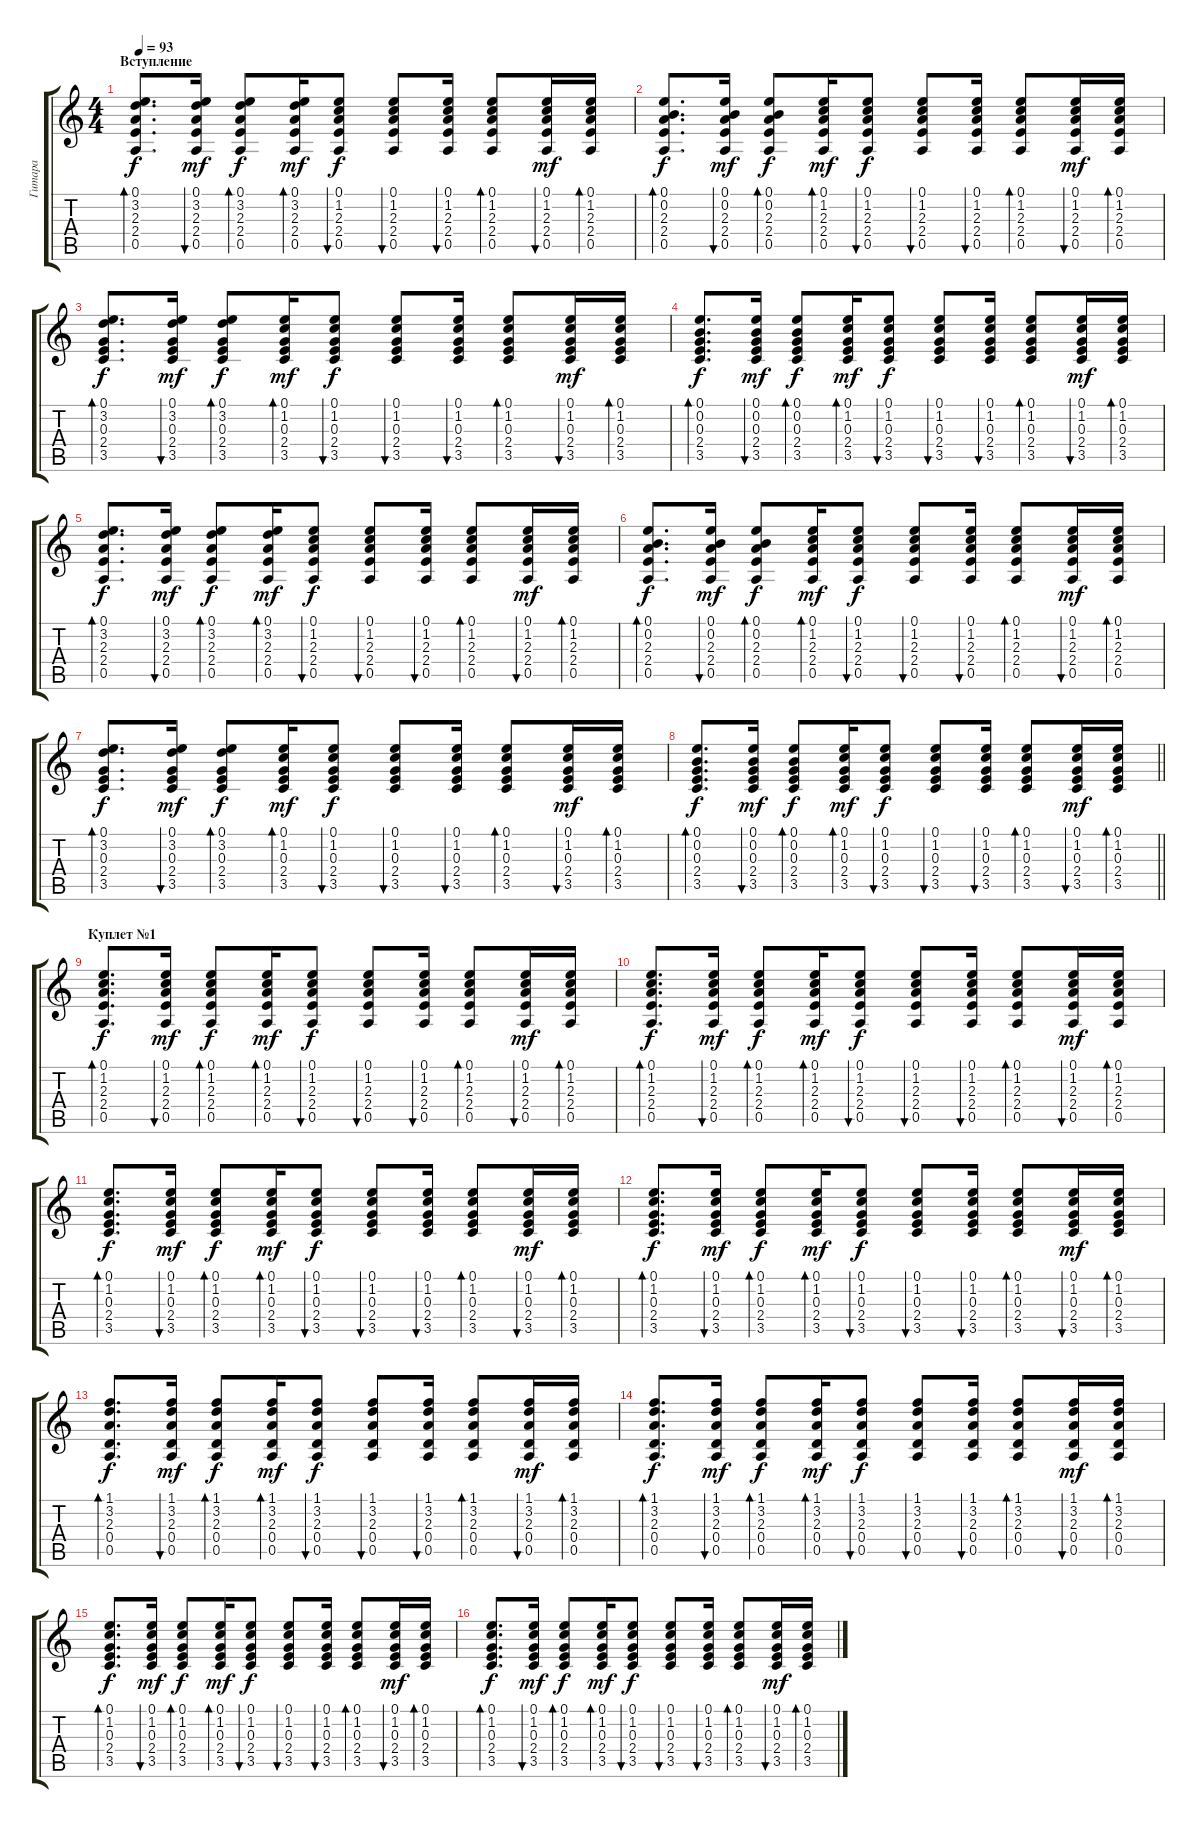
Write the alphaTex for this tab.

\track ("Гитара" "Гитара") {instrument acousticguitarsteel}
\staff {score tabs}
\tuning (E4 B3 G3 D3 A2 E2) {hide}
\ts (4 4)
\section ("" "Вступление")
\tempo 93
\clef g2
\ks c
(0.1 3.2 2.3 2.4 0.5).8{d bd 60 dy f instrument acousticguitarsteel} (0.1 3.2 2.3 2.4 0.5).16{bu 60 dy mf} (0.1 3.2 2.3 2.4 0.5).8{bd 60 dy f} (0.1 3.2 2.3 2.4 0.5).16{bd 60 dy mf} (0.1 1.2 2.3 2.4 0.5).8{bu 60 dy f} (0.1 1.2 2.3 2.4 0.5).8{bu 60} (0.1 1.2 2.3 2.4 0.5).16{bu 60} (0.1 1.2 2.3 2.4 0.5).8{bd 60} (0.1 1.2 2.3 2.4 0.5).16{bu 60 dy mf} (0.1 1.2 2.3 2.4 0.5).16{bd 60} |
(0.1 0.2 2.3 2.4 0.5).8{d bd 60 dy f} (0.1 0.2 2.3 2.4 0.5).16{bu 60 dy mf} (0.1 0.2 2.3 2.4 0.5).8{bd 60 dy f} (0.1 1.2 2.3 2.4 0.5).16{bd 60 dy mf} (0.1 1.2 2.3 2.4 0.5).8{bu 60 dy f} (0.1 1.2 2.3 2.4 0.5).8{bu 60} (0.1 1.2 2.3 2.4 0.5).16{bu 60} (0.1 1.2 2.3 2.4 0.5).8{bd 60} (0.1 1.2 2.3 2.4 0.5).16{bu 60 dy mf} (0.1 1.2 2.3 2.4 0.5).16{bd 60} |
(0.1 3.2 0.3 2.4 3.5).8{d bd 60 dy f} (0.1 3.2 0.3 2.4 3.5).16{bu 60 dy mf} (0.1 3.2 0.3 2.4 3.5).8{bd 60 dy f} (0.1 1.2 0.3 2.4 3.5).16{bd 60 dy mf} (0.1 1.2 0.3 2.4 3.5).8{bu 60 dy f} (0.1 1.2 0.3 2.4 3.5).8{bu 60} (0.1 1.2 0.3 2.4 3.5).16{bu 60} (0.1 1.2 0.3 2.4 3.5).8{bd 60} (0.1 1.2 0.3 2.4 3.5).16{bu 60 dy mf} (0.1 1.2 0.3 2.4 3.5).16{bd 60} |
(0.1 0.2 0.3 2.4 3.5).8{d bd 60 dy f} (0.1 0.2 0.3 2.4 3.5).16{bu 60 dy mf} (0.1 0.2 0.3 2.4 3.5).8{bd 60 dy f} (0.1 1.2 0.3 2.4 3.5).16{bd 60 dy mf} (0.1 1.2 0.3 2.4 3.5).8{bu 60 dy f} (0.1 1.2 0.3 2.4 3.5).8{bu 60} (0.1 1.2 0.3 2.4 3.5).16{bu 60} (0.1 1.2 0.3 2.4 3.5).8{bd 60} (0.1 1.2 0.3 2.4 3.5).16{bu 60 dy mf} (0.1 1.2 0.3 2.4 3.5).16{bd 60} |
(0.1 3.2 2.3 2.4 0.5).8{d bd 60 dy f} (0.1 3.2 2.3 2.4 0.5).16{bu 60 dy mf} (0.1 3.2 2.3 2.4 0.5).8{bd 60 dy f} (0.1 3.2 2.3 2.4 0.5).16{bd 60 dy mf} (0.1 1.2 2.3 2.4 0.5).8{bu 60 dy f} (0.1 1.2 2.3 2.4 0.5).8{bu 60} (0.1 1.2 2.3 2.4 0.5).16{bu 60} (0.1 1.2 2.3 2.4 0.5).8{bd 60} (0.1 1.2 2.3 2.4 0.5).16{bu 60 dy mf} (0.1 1.2 2.3 2.4 0.5).16{bd 60} |
(0.1 0.2 2.3 2.4 0.5).8{d bd 60 dy f} (0.1 0.2 2.3 2.4 0.5).16{bu 60 dy mf} (0.1 0.2 2.3 2.4 0.5).8{bd 60 dy f} (0.1 1.2 2.3 2.4 0.5).16{bd 60 dy mf} (0.1 1.2 2.3 2.4 0.5).8{bu 60 dy f} (0.1 1.2 2.3 2.4 0.5).8{bu 60} (0.1 1.2 2.3 2.4 0.5).16{bu 60} (0.1 1.2 2.3 2.4 0.5).8{bd 60} (0.1 1.2 2.3 2.4 0.5).16{bu 60 dy mf} (0.1 1.2 2.3 2.4 0.5).16{bd 60} |
(0.1 3.2 0.3 2.4 3.5).8{d bd 60 dy f} (0.1 3.2 0.3 2.4 3.5).16{bu 60 dy mf} (0.1 3.2 0.3 2.4 3.5).8{bd 60 dy f} (0.1 1.2 0.3 2.4 3.5).16{bd 60 dy mf} (0.1 1.2 0.3 2.4 3.5).8{bu 60 dy f} (0.1 1.2 0.3 2.4 3.5).8{bu 60} (0.1 1.2 0.3 2.4 3.5).16{bu 60} (0.1 1.2 0.3 2.4 3.5).8{bd 60} (0.1 1.2 0.3 2.4 3.5).16{bu 60 dy mf} (0.1 1.2 0.3 2.4 3.5).16{bd 60} |
\barLineRight lightlight
(0.1 0.2 0.3 2.4 3.5).8{d bd 60 dy f} (0.1 0.2 0.3 2.4 3.5).16{bu 60 dy mf} (0.1 0.2 0.3 2.4 3.5).8{bd 60 dy f} (0.1 1.2 0.3 2.4 3.5).16{bd 60 dy mf} (0.1 1.2 0.3 2.4 3.5).8{bu 60 dy f} (0.1 1.2 0.3 2.4 3.5).8{bu 60} (0.1 1.2 0.3 2.4 3.5).16{bu 60} (0.1 1.2 0.3 2.4 3.5).8{bd 60} (0.1 1.2 0.3 2.4 3.5).16{bu 60 dy mf} (0.1 1.2 0.3 2.4 3.5).16{bd 60} |
\section ("" "Куплет №1")
(0.1 1.2 2.3 2.4 0.5).8{d bd 60 dy f} (0.1 1.2 2.3 2.4 0.5).16{bu 60 dy mf} (0.1 1.2 2.3 2.4 0.5).8{bd 60 dy f} (0.1 1.2 2.3 2.4 0.5).16{bd 60 dy mf} (0.1 1.2 2.3 2.4 0.5).8{bu 60 dy f} (0.1 1.2 2.3 2.4 0.5).8{bu 60} (0.1 1.2 2.3 2.4 0.5).16{bu 60} (0.1 1.2 2.3 2.4 0.5).8{bd 60} (0.1 1.2 2.3 2.4 0.5).16{bu 60 dy mf} (0.1 1.2 2.3 2.4 0.5).16{bd 60} |
(0.1 1.2 2.3 2.4 0.5).8{d bd 60 dy f} (0.1 1.2 2.3 2.4 0.5).16{bu 60 dy mf} (0.1 1.2 2.3 2.4 0.5).8{bd 60 dy f} (0.1 1.2 2.3 2.4 0.5).16{bd 60 dy mf} (0.1 1.2 2.3 2.4 0.5).8{bu 60 dy f} (0.1 1.2 2.3 2.4 0.5).8{bu 60} (0.1 1.2 2.3 2.4 0.5).16{bu 60} (0.1 1.2 2.3 2.4 0.5).8{bd 60} (0.1 1.2 2.3 2.4 0.5).16{bu 60 dy mf} (0.1 1.2 2.3 2.4 0.5).16{bd 60} |
(0.1 1.2 0.3 2.4 3.5).8{d bd 60 dy f} (0.1 1.2 0.3 2.4 3.5).16{bu 60 dy mf} (0.1 1.2 0.3 2.4 3.5).8{bd 60 dy f} (0.1 1.2 0.3 2.4 3.5).16{bd 60 dy mf} (0.1 1.2 0.3 2.4 3.5).8{bu 60 dy f} (0.1 1.2 0.3 2.4 3.5).8{bu 60} (0.1 1.2 0.3 2.4 3.5).16{bu 60} (0.1 1.2 0.3 2.4 3.5).8{bd 60} (0.1 1.2 0.3 2.4 3.5).16{bu 60 dy mf} (0.1 1.2 0.3 2.4 3.5).16{bd 60} |
(0.1 1.2 0.3 2.4 3.5).8{d bd 60 dy f} (0.1 1.2 0.3 2.4 3.5).16{bu 60 dy mf} (0.1 1.2 0.3 2.4 3.5).8{bd 60 dy f} (0.1 1.2 0.3 2.4 3.5).16{bd 60 dy mf} (0.1 1.2 0.3 2.4 3.5).8{bu 60 dy f} (0.1 1.2 0.3 2.4 3.5).8{bu 60} (0.1 1.2 0.3 2.4 3.5).16{bu 60} (0.1 1.2 0.3 2.4 3.5).8{bd 60} (0.1 1.2 0.3 2.4 3.5).16{bu 60 dy mf} (0.1 1.2 0.3 2.4 3.5).16{bd 60} |
(1.1 3.2 2.3 0.4 0.5).8{d bd 60 dy f} (1.1 3.2 2.3 0.4 0.5).16{bu 60 dy mf} (1.1 3.2 2.3 0.4 0.5).8{bd 60 dy f} (1.1 3.2 2.3 0.4 0.5).16{bd 60 dy mf} (1.1 3.2 2.3 0.4 0.5).8{bu 60 dy f} (1.1 3.2 2.3 0.4 0.5).8{bu 60} (1.1 3.2 2.3 0.4 0.5).16{bu 60} (1.1 3.2 2.3 0.4 0.5).8{bd 60} (1.1 3.2 2.3 0.4 0.5).16{bu 60 dy mf} (1.1 3.2 2.3 0.4 0.5).16{bd 60} |
(1.1 3.2 2.3 0.4 0.5).8{d bd 60 dy f} (1.1 3.2 2.3 0.4 0.5).16{bu 60 dy mf} (1.1 3.2 2.3 0.4 0.5).8{bd 60 dy f} (1.1 3.2 2.3 0.4 0.5).16{bd 60 dy mf} (1.1 3.2 2.3 0.4 0.5).8{bu 60 dy f} (1.1 3.2 2.3 0.4 0.5).8{bu 60} (1.1 3.2 2.3 0.4 0.5).16{bu 60} (1.1 3.2 2.3 0.4 0.5).8{bd 60} (1.1 3.2 2.3 0.4 0.5).16{bu 60 dy mf} (1.1 3.2 2.3 0.4 0.5).16{bd 60} |
(0.1 1.2 0.3 2.4 3.5).8{d bd 60 dy f} (0.1 1.2 0.3 2.4 3.5).16{bu 60 dy mf} (0.1 1.2 0.3 2.4 3.5).8{bd 60 dy f} (0.1 1.2 0.3 2.4 3.5).16{bd 60 dy mf} (0.1 1.2 0.3 2.4 3.5).8{bu 60 dy f} (0.1 1.2 0.3 2.4 3.5).8{bu 60} (0.1 1.2 0.3 2.4 3.5).16{bu 60} (0.1 1.2 0.3 2.4 3.5).8{bd 60} (0.1 1.2 0.3 2.4 3.5).16{bu 60 dy mf} (0.1 1.2 0.3 2.4 3.5).16{bd 60} |
(0.1 1.2 0.3 2.4 3.5).8{d bd 60 dy f} (0.1 1.2 0.3 2.4 3.5).16{bu 60 dy mf} (0.1 1.2 0.3 2.4 3.5).8{bd 60 dy f} (0.1 1.2 0.3 2.4 3.5).16{bd 60 dy mf} (0.1 1.2 0.3 2.4 3.5).8{bu 60 dy f} (0.1 1.2 0.3 2.4 3.5).8{bu 60} (0.1 1.2 0.3 2.4 3.5).16{bu 60} (0.1 1.2 0.3 2.4 3.5).8{bd 60} (0.1 1.2 0.3 2.4 3.5).16{bu 60 dy mf} (0.1 1.2 0.3 2.4 3.5).16{bd 60}
